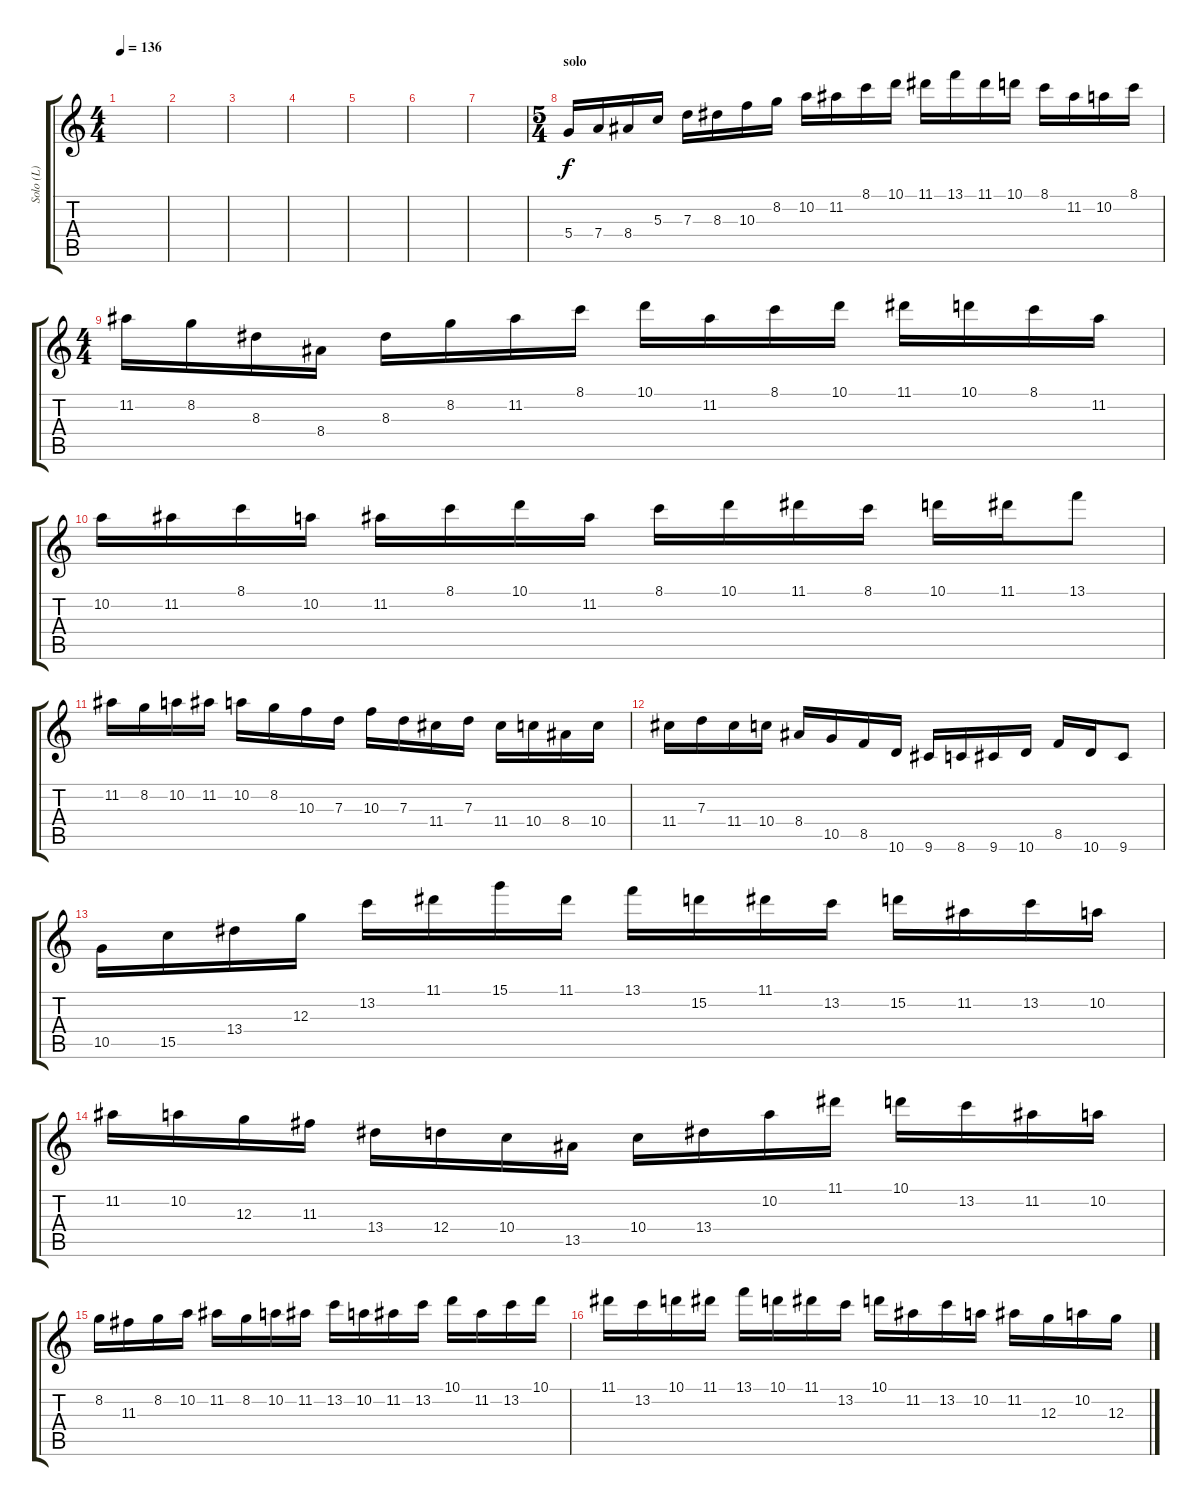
\track ("Solo (L)" "Solo (L)") {instrument distortionguitar}
\staff {score tabs}
\tuning (E4 B3 G3 D3 A2 E2) {hide}
\ts (4 4)
\tempo 136
\clef g2
\ks c
|
|
|
|
|
|
|
\ts (5 4)
\section ("" "solo")
5.4.16 7.4.16 8.4.16 5.3.16 7.3.16 8.3.16 10.3.16 8.2.16 10.2.16 11.2.16 8.1.16 10.1.16 11.1.16 13.1.16 11.1.16 10.1.16 8.1.16 11.2.16 10.2.16 8.1.16 |
\ts (4 4)
11.2.16 8.2.16 8.3.16 8.4.16 8.3.16 8.2.16 11.2.16 8.1.16 10.1.16 11.2.16 8.1.16 10.1.16 11.1.16 10.1.16 8.1.16 11.2.16 |
10.2.16 11.2.16 8.1.16 10.2.16 11.2.16 8.1.16 10.1.16 11.2.16 8.1.16 10.1.16 11.1.16 8.1.16 10.1.16 11.1.16 13.1.8 |
11.2.16 8.2.16 10.2.16 11.2.16 10.2.16 8.2.16 10.3.16 7.3.16 10.3.16 7.3.16 11.4.16 7.3.16 11.4.16 10.4.16 8.4.16 10.4.16 |
11.4.16 7.3.16 11.4.16 10.4.16 8.4.16 10.5.16 8.5.16 10.6.16 9.6.16 8.6.16 9.6.16 10.6.16 8.5.16 10.6.16 9.6.8 |
10.5.16 15.5.16 13.4.16 12.3.16 13.2.16 11.1.16 15.1.16 11.1.16 13.1.16 15.2.16 11.1.16 13.2.16 15.2.16 11.2.16 13.2.16 10.2.16 |
11.2.16 10.2.16 12.3.16 11.3.16 13.4.16 12.4.16 10.4.16 13.5.16 10.4.16 13.4.16 10.2.16 11.1.16 10.1.16 13.2.16 11.2.16 10.2.16 |
8.2.16 11.3.16 8.2.16 10.2.16 11.2.16 8.2.16 10.2.16 11.2.16 13.2.16 10.2.16 11.2.16 13.2.16 10.1.16 11.2.16 13.2.16 10.1.16 |
11.1.16 13.2.16 10.1.16 11.1.16 13.1.16 10.1.16 11.1.16 13.2.16 10.1.16 11.2.16 13.2.16 10.2.16 11.2.16 12.3.16 10.2.16 12.3.16
